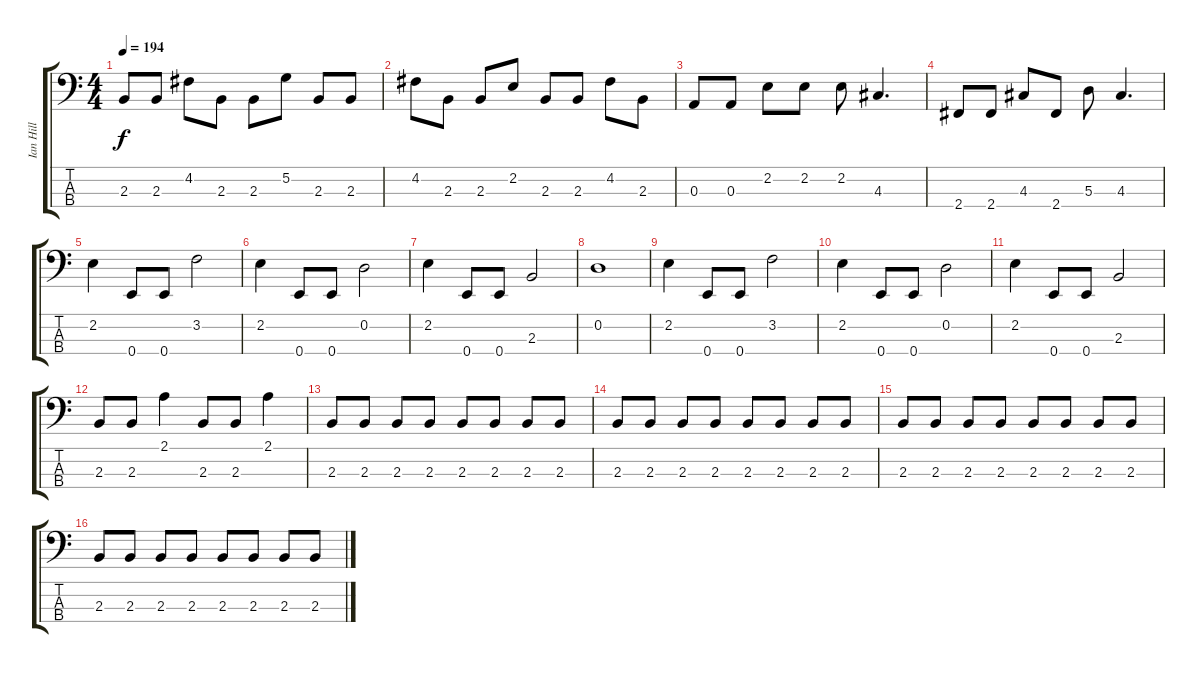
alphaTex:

\track ("Ian Hill" "Ian Hill") {instrument electricbasspick}
\staff {score tabs}
\tuning (G2 D2 A1 E1) {hide}
\ts (4 4)
\tempo 194
\clef f4
\ks c
2.3.8{dy f} 2.3.8 4.2.8 2.3.8 2.3.8 5.2.8 2.3.8 2.3.8 |
4.2.8 2.3.8 2.3.8 2.2.8 2.3.8 2.3.8 4.2.8 2.3.8 |
0.3.8 0.3.8 2.2.8 2.2.8 2.2.8 4.3.4{d} |
2.4.8 2.4.8 4.3.8 2.4.8 5.3.8 4.3.4{d} |
2.2.4 0.4.8 0.4.8 3.2.2 |
2.2.4 0.4.8 0.4.8 0.2.2 |
2.2.4 0.4.8 0.4.8 2.3.2 |
0.2.1 |
2.2.4 0.4.8 0.4.8 3.2.2 |
2.2.4 0.4.8 0.4.8 0.2.2 |
2.2.4 0.4.8 0.4.8 2.3.2 |
2.3.8 2.3.8 2.1.4 2.3.8 2.3.8 2.1.4 |
2.3.8 2.3.8 2.3.8 2.3.8 2.3.8 2.3.8 2.3.8 2.3.8 |
2.3.8 2.3.8 2.3.8 2.3.8 2.3.8 2.3.8 2.3.8 2.3.8 |
2.3.8 2.3.8 2.3.8 2.3.8 2.3.8 2.3.8 2.3.8 2.3.8 |
2.3.8 2.3.8 2.3.8 2.3.8 2.3.8 2.3.8 2.3.8 2.3.8
